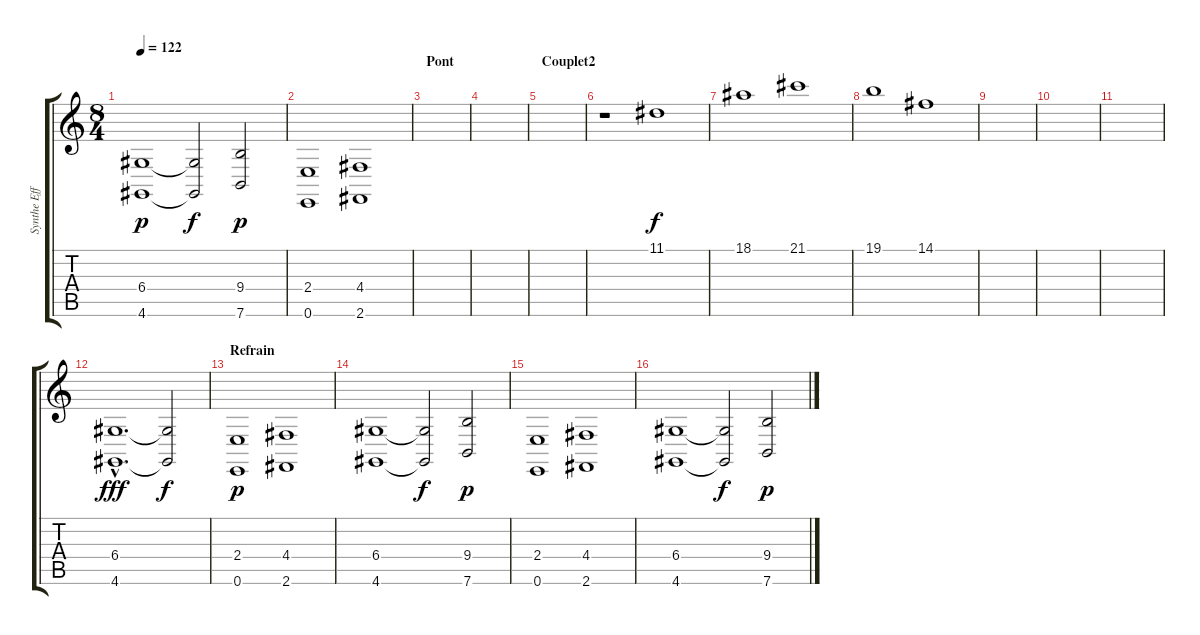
\track ("Synthe Effect" "Synthe Eff") {instrument synthstrings1}
\staff {score tabs}
\tuning (E4 B3 G3 D3 A2 E2) {hide}
\ts (8 4)
\tempo 122
\clef g2
\ks c
(6.4 4.6).1{dy p} (6.4{t} 4.6{t}).2{dy f} (9.4 7.6).2{dy p} |
(2.4 0.6).1 (4.4 2.6).1 |
\section ("" "Pont")
|
|
\section ("" "Couplet2")
|
r.1{volume 7} 11.1.1{dy f} |
18.1.1 21.1.1 |
19.1.1 14.1.1 |
|
|
|
(6.4{hac} 4.6{hac}).1{d dy fff volume 16 instrument synthstrings1} (6.4{t} 4.6{t}).2{dy f} |
\section ("" "Refrain")
(2.4 0.6).1{dy p} (4.4 2.6).1 |
(6.4 4.6).1 (6.4{t} 4.6{t}).2{dy f} (9.4 7.6).2{dy p} |
(2.4 0.6).1 (4.4 2.6).1 |
(6.4 4.6).1 (6.4{t} 4.6{t}).2{dy f} (9.4 7.6).2{dy p}
